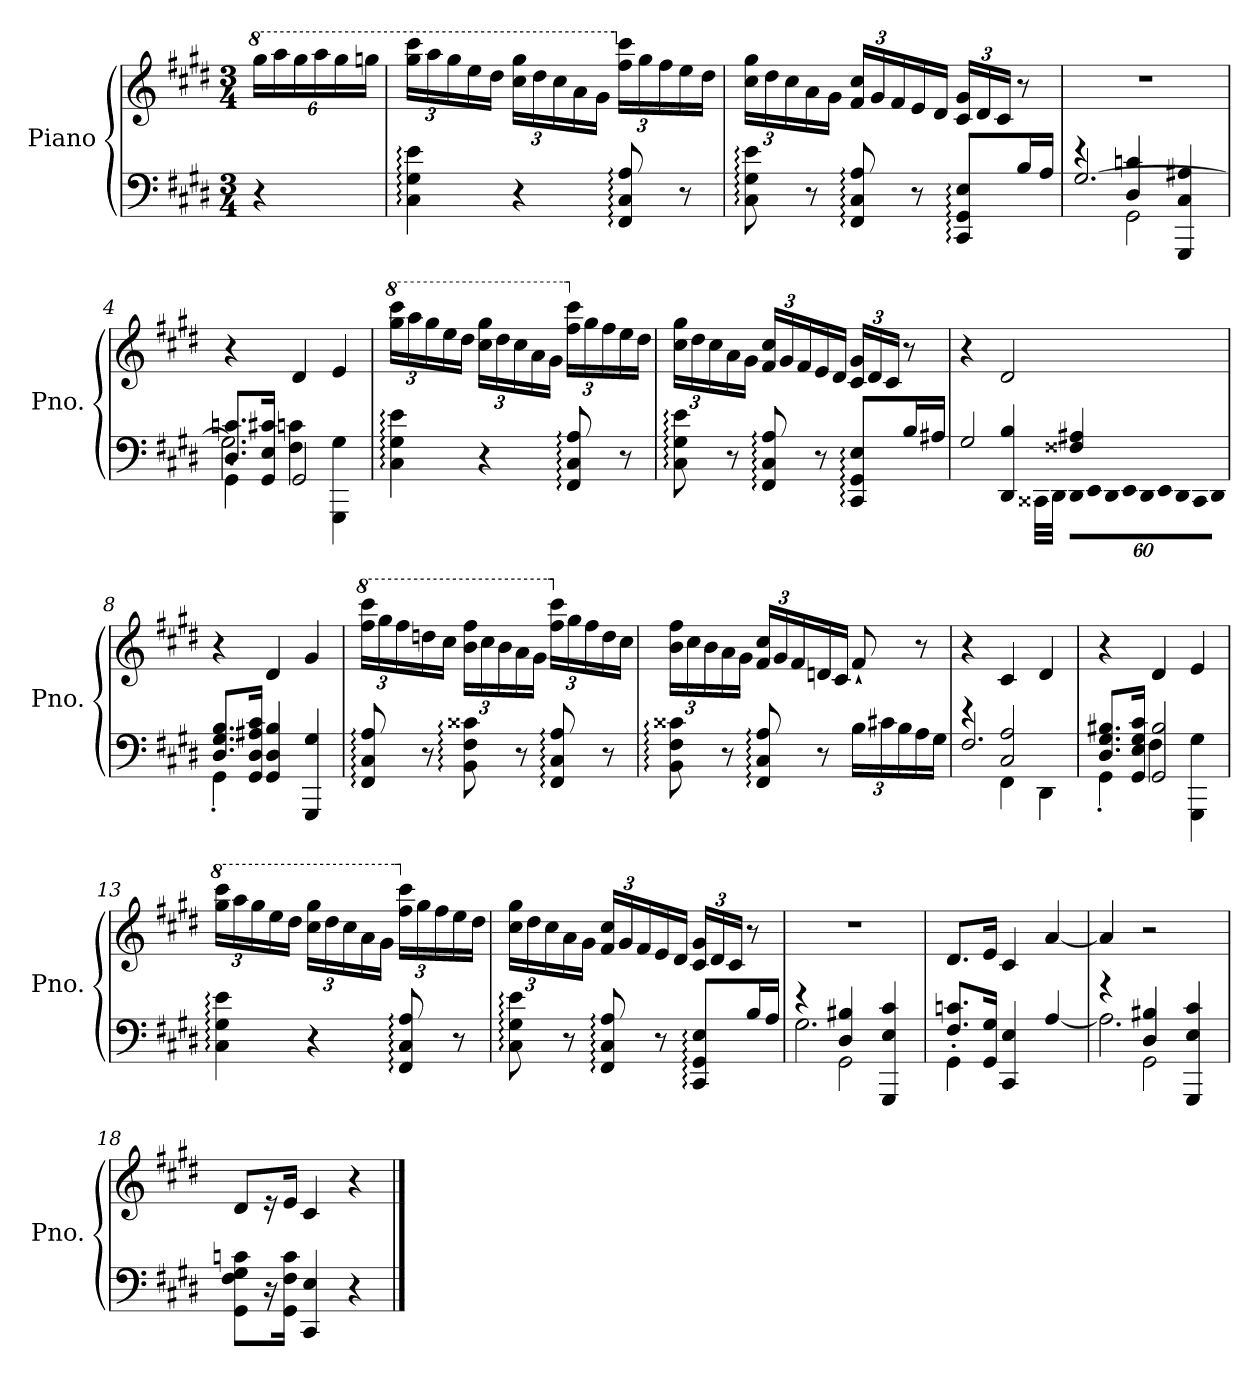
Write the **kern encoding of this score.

**kern	**kern
*part1	*part1
*staff2	*staff1
*I"Piano	*
*I'Pno.	*
*clefF4	*clefG2
*k[f#c#g#d#]	*k[f#c#g#d#]
*M3/4	*M3/4
*MM165	*MM165
*	*8va
*	*Xbrackettup
=	=
4r	24ggg#\LL
.	24aaa\
.	24ggg#\
.	24aaa\
.	24ggg#\
.	24gggn\JJ
=1	=1
4C#\: 4G#\: 4e\:	24ggg#\ 24cccc#\LL
.	24aaa\
.	24ggg#\
.	16eee\
.	16ddd#\JJ
4r	24ccc#\ 24ggg#\LL
.	24ddd#\
.	24ccc#\
.	16aa\
.	16gg#\JJ
*	*X8va
8FF#/: 8C#/: 8A/:	24ff#\ 24ccc#\LL
.	24gg#\
.	24ff#\
8r	16ee\
.	16dd#\JJ
=2	=2
8C#\: 8G#\: 8e\:	24cc#\ 24gg#\LL
.	24dd#\
.	24cc#\
8r	16a\
.	16g#\JJ
8FF#/: 8C#/: 8A/:	24f#/ 24cc#/LL
.	24g#/
.	24f#/
8r	16e/
.	16d#/JJ
8CC#/: 8GG#/: 8E/:L	24c#/ 24g#/LL
.	24d#/
.	24c#/JJ
16B/L	8r
16A/JJ	.
=3	=3
*^	*
*	*^	*
4r	4ryy	[2.G#/	2.r
2GG#\	4D#/ 4cn/	.	.
.	4GGG#/ 4C#/ 4A#X/	.	.
!!LO:LB:g=z
=4	=4	=4	=4
4GG#'\	8.D#/ 8.cn/L	2.G#\]	4r
.	16GG#/ 16E/ 16c#X/Jk	.	.
2GG#/	4F#\ 4cn\	.	4d#/
.	4GGG#\ 4G#\	.	4e/
*v	*v	*v	*
=5	=5
*	*8va
4C#\: 4G#\: 4e\:	24ggg#\ 24cccc#\LL
.	24aaa\
.	24ggg#\
.	16eee\
.	16ddd#\JJ
4r	24ccc#\ 24ggg#\LL
.	24ddd#\
.	24ccc#\
.	16aa\
.	16gg#\JJ
*	*X8va
8FF#/: 8C#/: 8A/:	24ff#\ 24ccc#\LL
.	24gg#\
.	24ff#\
8r	16ee\
.	16dd#\JJ
=6	=6
8C#\: 8G#\: 8e\:	24cc#\ 24gg#\LL
.	24dd#\
.	24cc#\
8r	16a\
.	16g#\JJ
8FF#/: 8C#/: 8A/:	24f#/ 24cc#/LL
.	24g#/
.	24f#/
8r	16e/
.	16d#/JJ
8CC#/: 8GG#/: 8E/:L	24c#/ 24g#/LL
.	24d#/
.	24c#/JJ
16B/L	8r
16A#X/JJ	.
!!LO:LB:g=z
=7	=7
*^	*
*	*^	*
4..ryy	4ryy	2G#/	4r
.	4DD#/ 4B/	.	2d#/
32CC##X\LLL	.	.	.
32DD#\JJJ	.	.	.
*Xbrackettup	*	*	*
!LO:N:vis=32	!	!	!
1920%53DD#\LLL	4F##X/ 4A#X/	4ryy	.
!LO:N:vis=32	!	!	!
1920%53EE\	.	.	.
!LO:N:vis=32	!	!	!
1920%53DD#\	.	.	.
!LO:N:vis=32	!	!	!
1920%53EE\	.	.	.
!LO:N:vis=32	!	!	!
1920%53DD#\	.	.	.
!LO:N:vis=32	!	!	!
1920%53EE\	.	.	.
!LO:N:vis=32	!	!	!
1920%53DD#\	.	.	.
!LO:N:vis=32	!	!	!
1920%53CC##\	.	.	.
!LO:N:vis=32	!	!	!
1920%53DD#\JJJ	.	.	.
640ryy	.	.	.
*	*v	*v	*
=8	=8	=8
8.D#/ 8.G#/ 8.B/L	4GG#'\	4r
16GG#/ 16D#/ 16A#X/ 16c#/Jk	.	.
4GG#/ 4D#/ 4B/	2ryy	4d#/
4GGG#/ 4G#/	.	4g#/
*v	*v	*
=9	=9
*	*8va
8FF#/: 8C#/: 8A/:	24fff#\ 24cccc#\LL
.	24ggg#\
.	24fff#\
8r	16dddn\
.	16ccc#\JJ
8BB\: 8F#\: 8c##X\:	24bb\ 24fff#\LL
.	24ccc#\
.	24bb\
8r	16aa\
.	16gg#\JJ
*	*X8va
8FF#/: 8C#/: 8A/:	24ff#\ 24ccc#\LL
.	24gg#\
.	24ff#\
8r	16dd\
.	16cc#\JJ
!!LO:LB:g=z
=10	=10
8BB\: 8F#\: 8c##X\:	24b\ 24ff#\LL
.	24cc#\
.	24b\
8r	16a\
.	16g#\JJ
8FF#/: 8C#/: 8A/:	24f#/ 24cc#/LL
.	24g#/
.	24f#/
8r	16dn/
.	16c#/JJ
24B\LL	8f#`/
24c#X\	.
24B\	.
16A\	8r
16G#\JJ	.
=11	=11
*^	*
*	*^	*
4r	4ryy	2.F#/	4r
2C#/ 2A/	4FF#\	.	4c#/
.	4DD#\	.	4d#/
*	*v	*v	*
=12	=12	=12
8.D#/ 8.G#/ 8.B#X/L	4GG#'\	4r
16GG#/ 16E/ 16G#/ 16c#/Jk	.	.
2GG#/ 2B#/	4F#\	4d#/
.	4GGG#\ 4G#\	4e/
*v	*v	*
=13	=13
*	*8va
4C#\: 4G#\: 4e\:	24ggg#\ 24cccc#\LL
.	24aaa\
.	24ggg#\
.	16eee\
.	16ddd#\JJ
4r	24ccc#\ 24ggg#\LL
.	24ddd#\
.	24ccc#\
.	16aa\
.	16gg#\JJ
*	*X8va
8FF#/: 8C#/: 8A/:	24ff#\ 24ccc#\LL
.	24gg#\
.	24ff#\
8r	16ee\
.	16dd#\JJ
!!LO:LB:g=z
=14	=14
8C#\: 8G#\: 8e\:	24cc#\ 24gg#\LL
.	24dd#\
.	24cc#\
8r	16a\
.	16g#\JJ
8FF#/: 8C#/: 8A/:	24f#/ 24cc#/LL
.	24g#/
.	24f#/
8r	16e/
.	16d#/JJ
8CC#/: 8GG#/: 8E/:L	24c#/ 24g#/LL
.	24d#/
.	24c#/JJ
16B/L	8r
16A/JJ	.
=15	=15
*^	*
*	*^	*
4r	2.G#\	4ryy	2.r
4D#/ 4B#X/	.	2GG#\	.
4GGG#/ 4E/ 4c#/	.	.	.
*	*v	*v	*
=16	=16	=16
4GG#'\	8.F#/ 8.cn/L	8.d#/L
.	16GG#/ 16G#/Jk	16e/Jk
4CC#/ 4E/	2ryy	4c#/
[4A/	.	[4a/
=17	=17	=17
*	*^	*
4r	2.A\]	4ryy	4a/]
4D#/ 4B#X/	.	2GG#\	2r
4GGG#/ 4E/ 4c#/	.	.	.
*v	*v	*v	*
=18	=18
8GG#\ 8F#\ 8G#\ 8cn\L	8d#/L
16r	16r
16GG#\ 16F#\ 16c\Jk	16e/Jk
4CC#/ 4E/	4c#/
4r	4r
==	==
*-	*-
